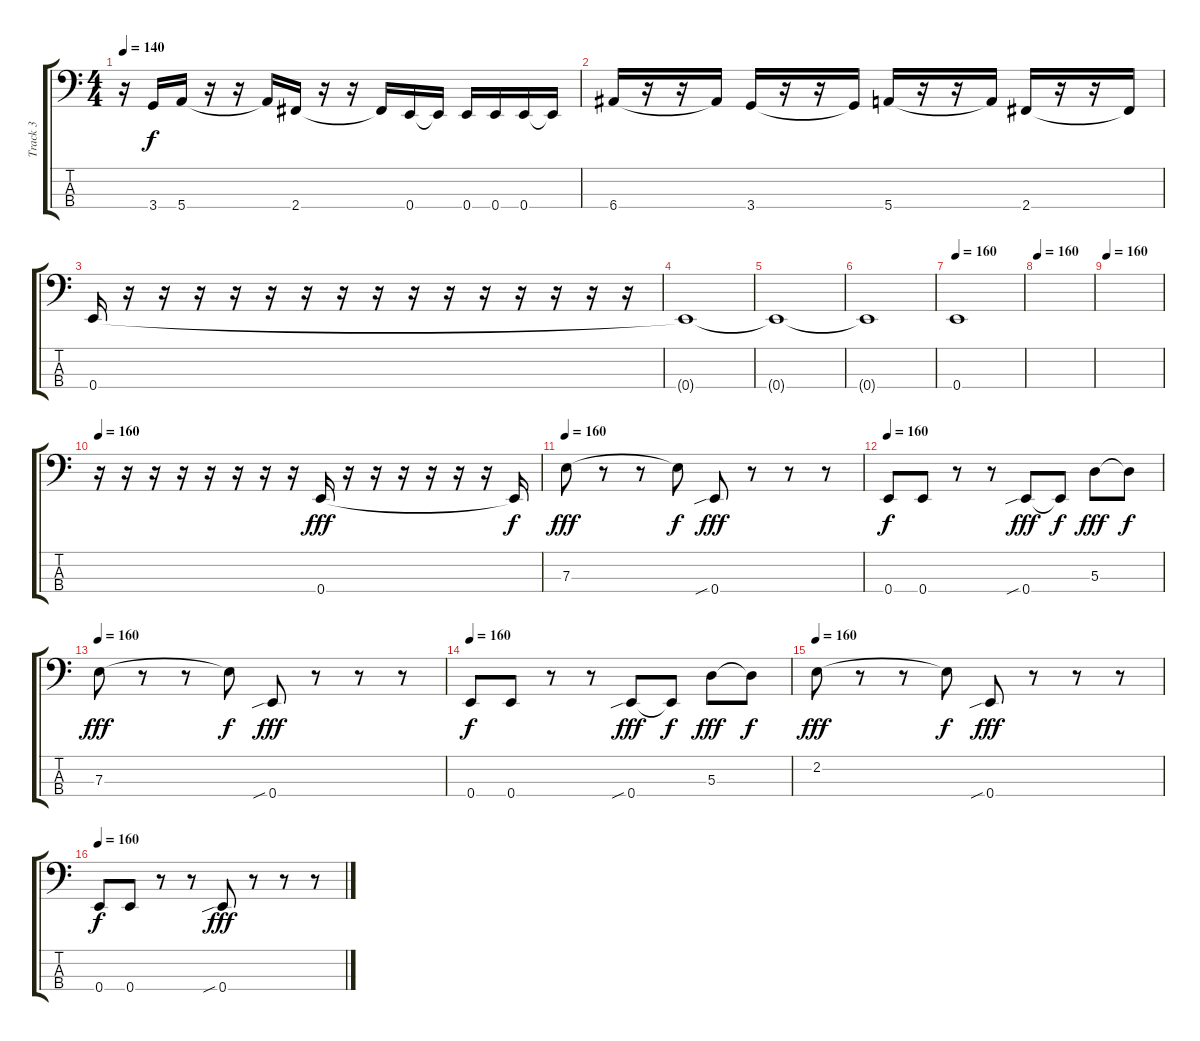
\track ("Track 3" "Track 3") {instrument electricbassfinger}
\staff {score tabs}
\tuning (G2 D2 A1 E1) {hide}
\ts (4 4)
\tempo 140
\clef f4
\ks c
r.16{dy f} 3.4{t}.16 5.4.16 r.16 r.16 5.4{t}.16 2.4.16 r.16 r.16 2.4{t}.16 0.4.16 0.4{t}.16 0.4.16 0.4.16 0.4.16 0.4{t}.16 |
6.4.16 r.16 r.16 6.4{t}.16 3.4.16 r.16 r.16 3.4{t}.16 5.4.16 r.16 r.16 5.4{t}.16 2.4.16 r.16 r.16 2.4{t}.16 |
0.4.16 r.16 r.16 r.16 r.16 r.16 r.16 r.16 r.16 r.16 r.16 r.16 r.16 r.16 r.16 r.16 |
0.4{t}.1 |
0.4{t}.1 |
0.4{t}.1 |
\tempo 160
0.4.1 |
\tempo 160
|
\tempo 160
|
\tempo 160
r.16 r.16 r.16 r.16 r.16 r.16 r.16 r.16 0.4.16{dy fff} r.16 r.16 r.16 r.16 r.16 r.16 0.4{t}.16{dy f} |
\tempo 160
7.3.8{dy fff} r.8 r.8 7.3{t}.8{dy f} 0.4{sib}.8{dy fff} r.8 r.8 r.8 |
\tempo 160
0.4.8{dy f} 0.4.8 r.8 r.8 0.4{sib}.8{dy fff} 0.4{t}.8{dy f} 5.3.8{dy fff} 5.3{t}.8{dy f} |
\tempo 160
7.3.8{dy fff} r.8 r.8 7.3{t}.8{dy f} 0.4{sib}.8{dy fff} r.8 r.8 r.8 |
\tempo 160
0.4.8{dy f} 0.4.8 r.8 r.8 0.4{sib}.8{dy fff} 0.4{t}.8{dy f} 5.3.8{dy fff} 5.3{t}.8{dy f} |
\tempo 160
2.2.8{dy fff} r.8 r.8 2.2{t}.8{dy f} 0.4{sib}.8{dy fff} r.8 r.8 r.8 |
\tempo 160
0.4.8{dy f} 0.4.8 r.8 r.8 0.4{sib}.8{dy fff} r.8 r.8 r.8
